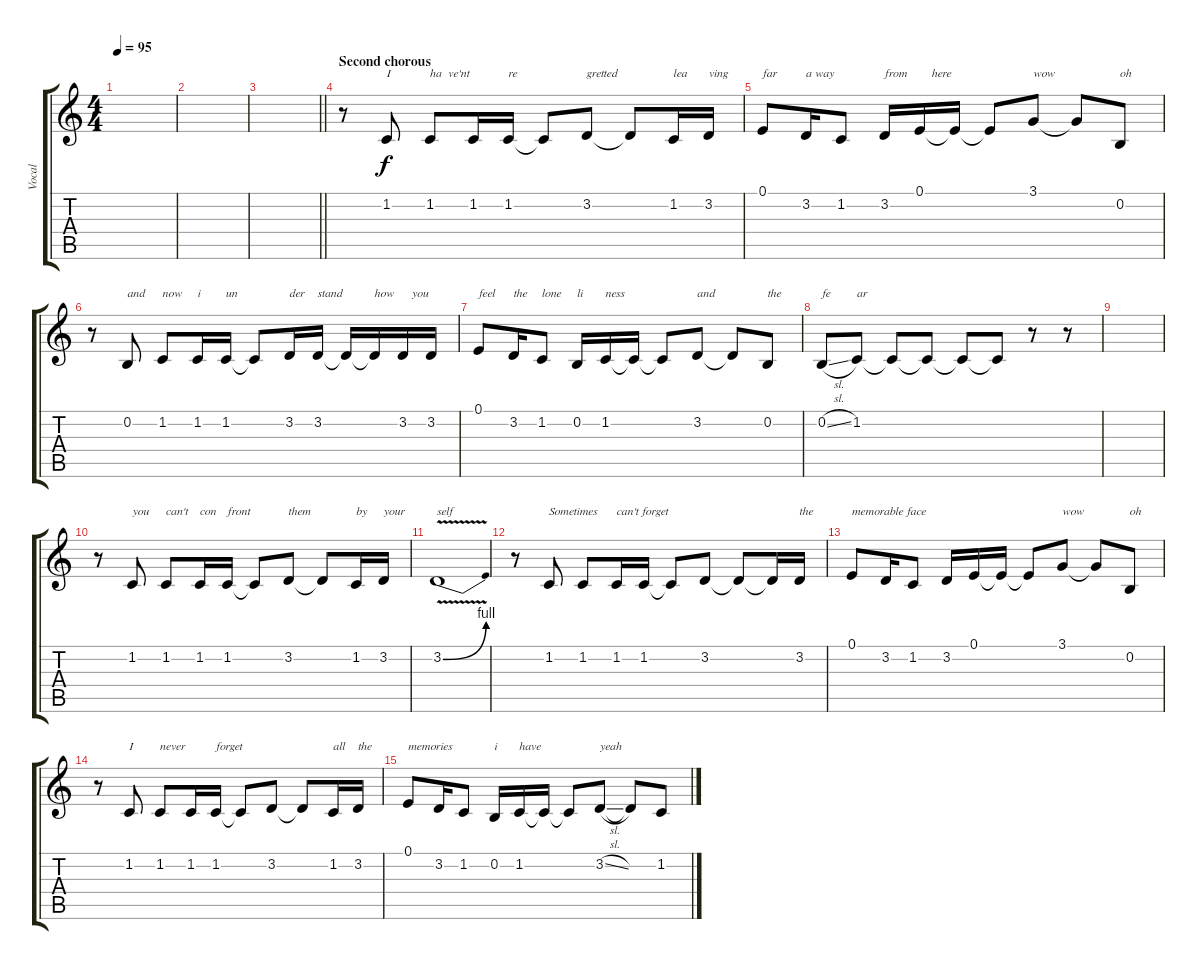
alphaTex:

\track ("Vocal" "Vocal") {instrument lead8bassandlead}
\staff {score tabs}
\tuning (E4 B3 G3 D3 A2 E2) {hide}
\ts (4 4)
\tempo 95
\clef g2
\ks c
|
|
\barLineRight lightlight
|
\section ("" "Second chorous")
r.8 1.2.8{txt "I"} 1.2.8{txt "ha  ve'nt"} 1.2.16 1.2.16{txt "re"} 1.2{t}.8 3.2.8{txt "gretted"} 3.2{t}.8 1.2.16{txt "lea"} 3.2.16{txt "ving"} |
0.1.8{txt "far"} 3.2.16{txt "a way"} 1.2.8 3.2.16{txt "from"} 0.1.16{txt "    here"} 0.1{t}.16 0.1{t}.8 3.1.8{txt "wow"} 3.1{t}.8 0.2.8{txt "oh"} |
r.8 0.2.8{txt "and"} 1.2.8{txt "now"} 1.2.16{txt "i"} 1.2.16{txt "un"} 1.2{t}.8 3.2.16{txt "der"} 3.2.16{txt "stand"} 3.2{t}.16 3.2{t}.16{txt "how"} 3.2.16{txt "   you"} 3.2.16 |
0.1.8{txt "feel"} 3.2.16{txt "the"} 1.2.8{txt "lone"} 0.2.16{txt "li"} 1.2.16{txt "ness"} 1.2{t}.16 1.2{t}.8 3.2.8{txt "and"} 3.2{t}.8 0.2.8{txt "the"} |
0.2{sl}.8{txt "fe"} 1.2.8{txt "ar"} 1.2{t}.8 1.2{t}.8 1.2{t}.8 1.2{t}.8 r.8 r.8 |
|
r.8 1.2.8{txt "you"} 1.2.8{txt "can't"} 1.2.16{txt "con"} 1.2.16{txt "front"} 1.2{t}.8 3.2.8{txt "them"} 3.2{t}.8 1.2.16{txt "by"} 3.2.16{txt "your"} |
3.2{be (bend 0 0 60 4) v}.1{txt "self"} |
r.8 1.2.8{txt "Sometimes"} 1.2.8 1.2.16{txt "can't forget"} 1.2.16 1.2{t}.8 3.2.8 3.2{t}.8 3.2{t}.16 3.2.16{txt "the"} |
0.1.8{txt "memorable face"} 3.2.16 1.2.8 3.2.16 0.1.16 0.1{t}.16 0.1{t}.8 3.1.8{txt "wow"} 3.1{t}.8 0.2.8{txt "oh"} |
r.8 1.2.8{txt "I"} 1.2.8{txt "never"} 1.2.16 1.2.16{txt "forget"} 1.2{t}.8 3.2.8 3.2{t}.8 1.2.16{txt "all"} 3.2.16{txt "the"} |
0.1.8{txt "memories"} 3.2.16 1.2.8 0.2.16{txt "i"} 1.2.16{txt "have"} 1.2{t}.16 1.2{t}.8 3.2{sl}.8{txt "yeah"} 3.2{t}.8 1.2.8
